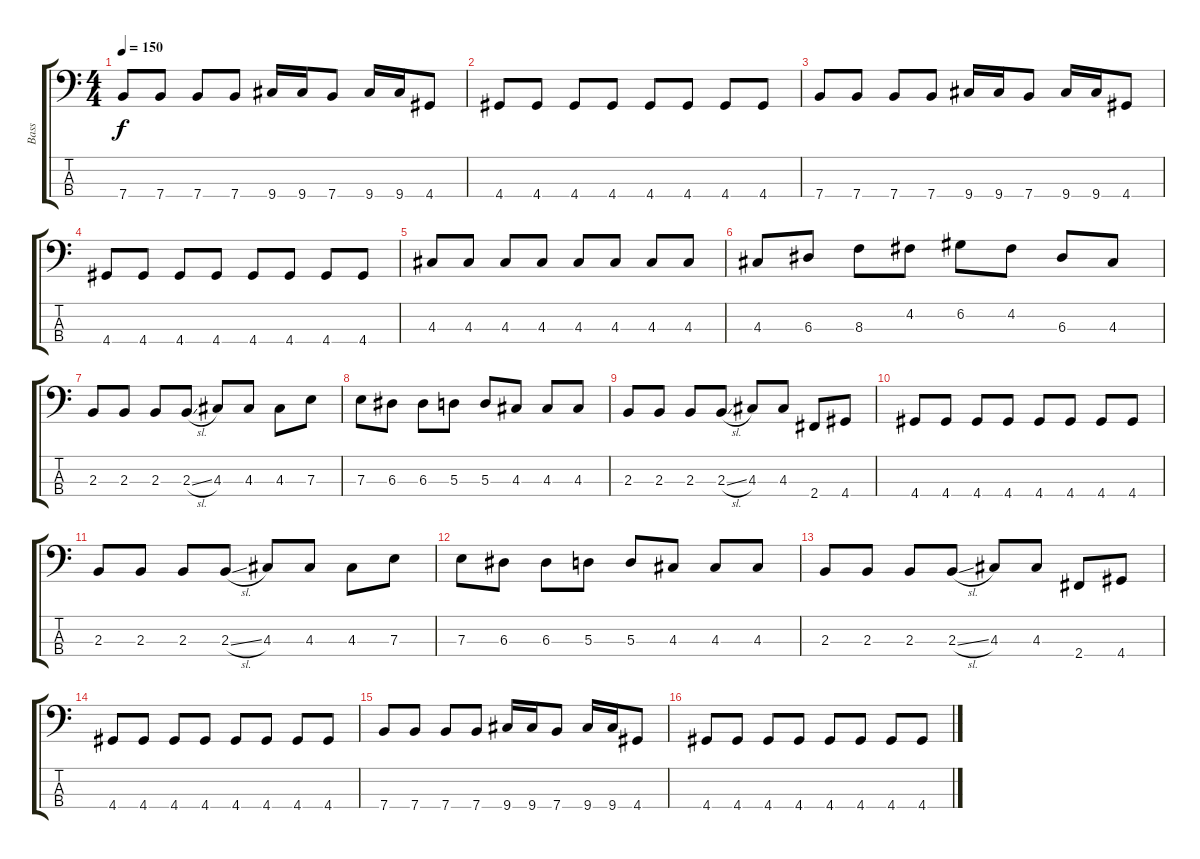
\track ("Bass" "Bass") {instrument electricbassfinger}
\staff {score tabs}
\tuning (G2 D2 A1 E1) {hide}
\ts (4 4)
\tempo 150
\clef f4
\ks c
7.4.8{dy f} 7.4.8 7.4.8 7.4.8 9.4.16 9.4.16 7.4.8 9.4.16 9.4.16 4.4.8 |
4.4.8 4.4.8 4.4.8 4.4.8 4.4.8 4.4.8 4.4.8 4.4.8 |
7.4.8 7.4.8 7.4.8 7.4.8 9.4.16 9.4.16 7.4.8 9.4.16 9.4.16 4.4.8 |
4.4.8 4.4.8 4.4.8 4.4.8 4.4.8 4.4.8 4.4.8 4.4.8 |
4.3.8 4.3.8 4.3.8 4.3.8 4.3.8 4.3.8 4.3.8 4.3.8 |
4.3.8 6.3.8 8.3.8 4.2.8 6.2.8 4.2.8 6.3.8 4.3.8 |
2.3.8 2.3.8 2.3.8 2.3{sl}.8 4.3.8 4.3.8 4.3.8 7.3.8 |
7.3.8 6.3.8 6.3.8 5.3.8 5.3.8 4.3.8 4.3.8 4.3.8 |
2.3.8 2.3.8 2.3.8 2.3{sl}.8 4.3.8 4.3.8 2.4.8 4.4.8 |
4.4.8 4.4.8 4.4.8 4.4.8 4.4.8 4.4.8 4.4.8 4.4.8 |
2.3.8 2.3.8 2.3.8 2.3{sl}.8 4.3.8 4.3.8 4.3.8 7.3.8 |
7.3.8 6.3.8 6.3.8 5.3.8 5.3.8 4.3.8 4.3.8 4.3.8 |
2.3.8 2.3.8 2.3.8 2.3{sl}.8 4.3.8 4.3.8 2.4.8 4.4.8 |
4.4.8 4.4.8 4.4.8 4.4.8 4.4.8 4.4.8 4.4.8 4.4.8 |
7.4.8 7.4.8 7.4.8 7.4.8 9.4.16 9.4.16 7.4.8 9.4.16 9.4.16 4.4.8 |
4.4.8 4.4.8 4.4.8 4.4.8 4.4.8 4.4.8 4.4.8 4.4.8
